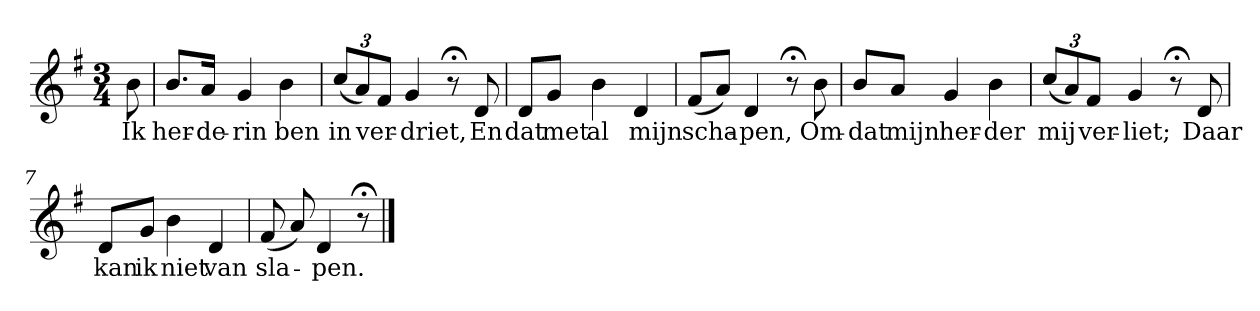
**kern	**text
*part1	*part1
*staff1	*staff1
*k[f#]	*
*G:	*
*M3/4	*
*MM120	*
=	=
8b	Ik
=1	=1
8.bL	her-
16aJk	-de-
4g	-rin
4b	ben
=2	=2
(12ccL	in
12a)	.
12f#J	ver-
4g	-driet,
8r;<	.
8d	En
=3	=3
8dL	dat
8gJ	met
4b	al
4d	mijn
=4	=4
(8f#L	scha-
8aJ)	.
4d	-pen,
8r;<	.
8b	Om-
=5	=5
8bL	-dat
8aJ	mijn
4g	her-
4b	-der
=6	=6
(12ccL	mij
12a)	.
12f#J	ver-
4g	-liet;
8r;<	.
8d	Daar
=7	=7
8dL	kan
8gJ	ik
4b	niet
4d	van
=8	=8
(8f#	sla-
8a)	.
4d	-pen.
8r;<	.
==	==
*-	*-
